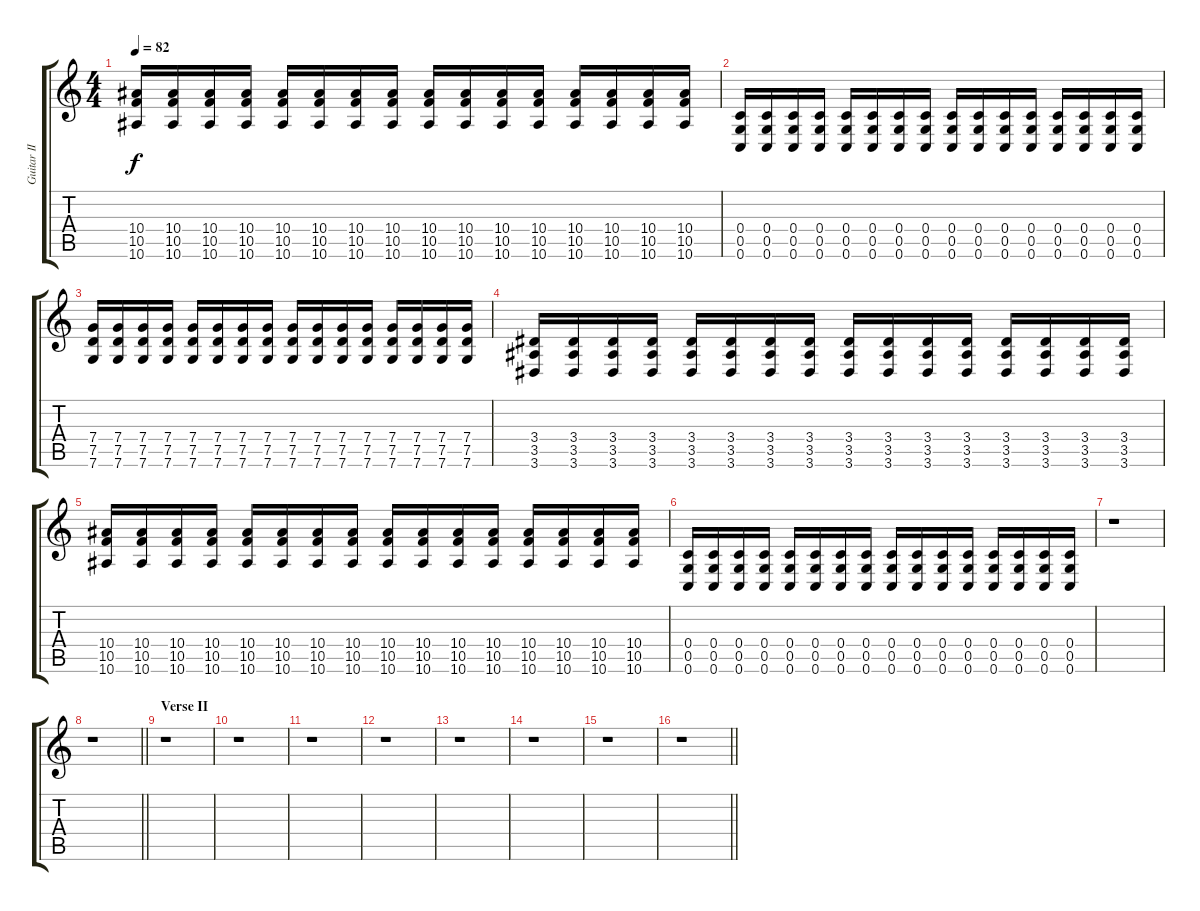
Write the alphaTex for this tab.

\track ("Guitar II - Paul Landers" "Guitar II ") {instrument distortionguitar}
\staff {score tabs}
\tuning (D4 A3 F3 C3 G2 C2) {hide}
\ts (4 4)
\tempo 82
\clef g2
\ks c
(10.4 10.5 10.6).16{dy f} (10.4 10.5 10.6).16 (10.4 10.5 10.6).16 (10.4 10.5 10.6).16 (10.4 10.5 10.6).16 (10.4 10.5 10.6).16 (10.4 10.5 10.6).16 (10.4 10.5 10.6).16 (10.4 10.5 10.6).16 (10.4 10.5 10.6).16 (10.4 10.5 10.6).16 (10.4 10.5 10.6).16 (10.4 10.5 10.6).16 (10.4 10.5 10.6).16 (10.4 10.5 10.6).16 (10.4 10.5 10.6).16 |
(0.4 0.5 0.6).16 (0.4 0.5 0.6).16 (0.4 0.5 0.6).16 (0.4 0.5 0.6).16 (0.4 0.5 0.6).16 (0.4 0.5 0.6).16 (0.4 0.5 0.6).16 (0.4 0.5 0.6).16 (0.4 0.5 0.6).16 (0.4 0.5 0.6).16 (0.4 0.5 0.6).16 (0.4 0.5 0.6).16 (0.4 0.5 0.6).16 (0.4 0.5 0.6).16 (0.4 0.5 0.6).16 (0.4 0.5 0.6).16 |
(7.4 7.5 7.6).16 (7.4 7.5 7.6).16 (7.4 7.5 7.6).16 (7.4 7.5 7.6).16 (7.4 7.5 7.6).16 (7.4 7.5 7.6).16 (7.4 7.5 7.6).16 (7.4 7.5 7.6).16 (7.4 7.5 7.6).16 (7.4 7.5 7.6).16 (7.4 7.5 7.6).16 (7.4 7.5 7.6).16 (7.4 7.5 7.6).16 (7.4 7.5 7.6).16 (7.4 7.5 7.6).16 (7.4 7.5 7.6).16 |
(3.4 3.5 3.6).16 (3.4 3.5 3.6).16 (3.4 3.5 3.6).16 (3.4 3.5 3.6).16 (3.4 3.5 3.6).16 (3.4 3.5 3.6).16 (3.4 3.5 3.6).16 (3.4 3.5 3.6).16 (3.4 3.5 3.6).16 (3.4 3.5 3.6).16 (3.4 3.5 3.6).16 (3.4 3.5 3.6).16 (3.4 3.5 3.6).16 (3.4 3.5 3.6).16 (3.4 3.5 3.6).16 (3.4 3.5 3.6).16 |
(10.4 10.5 10.6).16 (10.4 10.5 10.6).16 (10.4 10.5 10.6).16 (10.4 10.5 10.6).16 (10.4 10.5 10.6).16 (10.4 10.5 10.6).16 (10.4 10.5 10.6).16 (10.4 10.5 10.6).16 (10.4 10.5 10.6).16 (10.4 10.5 10.6).16 (10.4 10.5 10.6).16 (10.4 10.5 10.6).16 (10.4 10.5 10.6).16 (10.4 10.5 10.6).16 (10.4 10.5 10.6).16 (10.4 10.5 10.6).16 |
(0.4 0.5 0.6).16 (0.4 0.5 0.6).16 (0.4 0.5 0.6).16 (0.4 0.5 0.6).16 (0.4 0.5 0.6).16 (0.4 0.5 0.6).16 (0.4 0.5 0.6).16 (0.4 0.5 0.6).16 (0.4 0.5 0.6).16 (0.4 0.5 0.6).16 (0.4 0.5 0.6).16 (0.4 0.5 0.6).16 (0.4 0.5 0.6).16 (0.4 0.5 0.6).16 (0.4 0.5 0.6).16 (0.4 0.5 0.6).16 |
r.1 |
\barLineRight lightlight
r.1 |
\section ("" "Verse II")
r.1 |
r.1 |
r.1 |
r.1 |
r.1 |
r.1 |
r.1 |
\barLineRight lightlight
r.1
